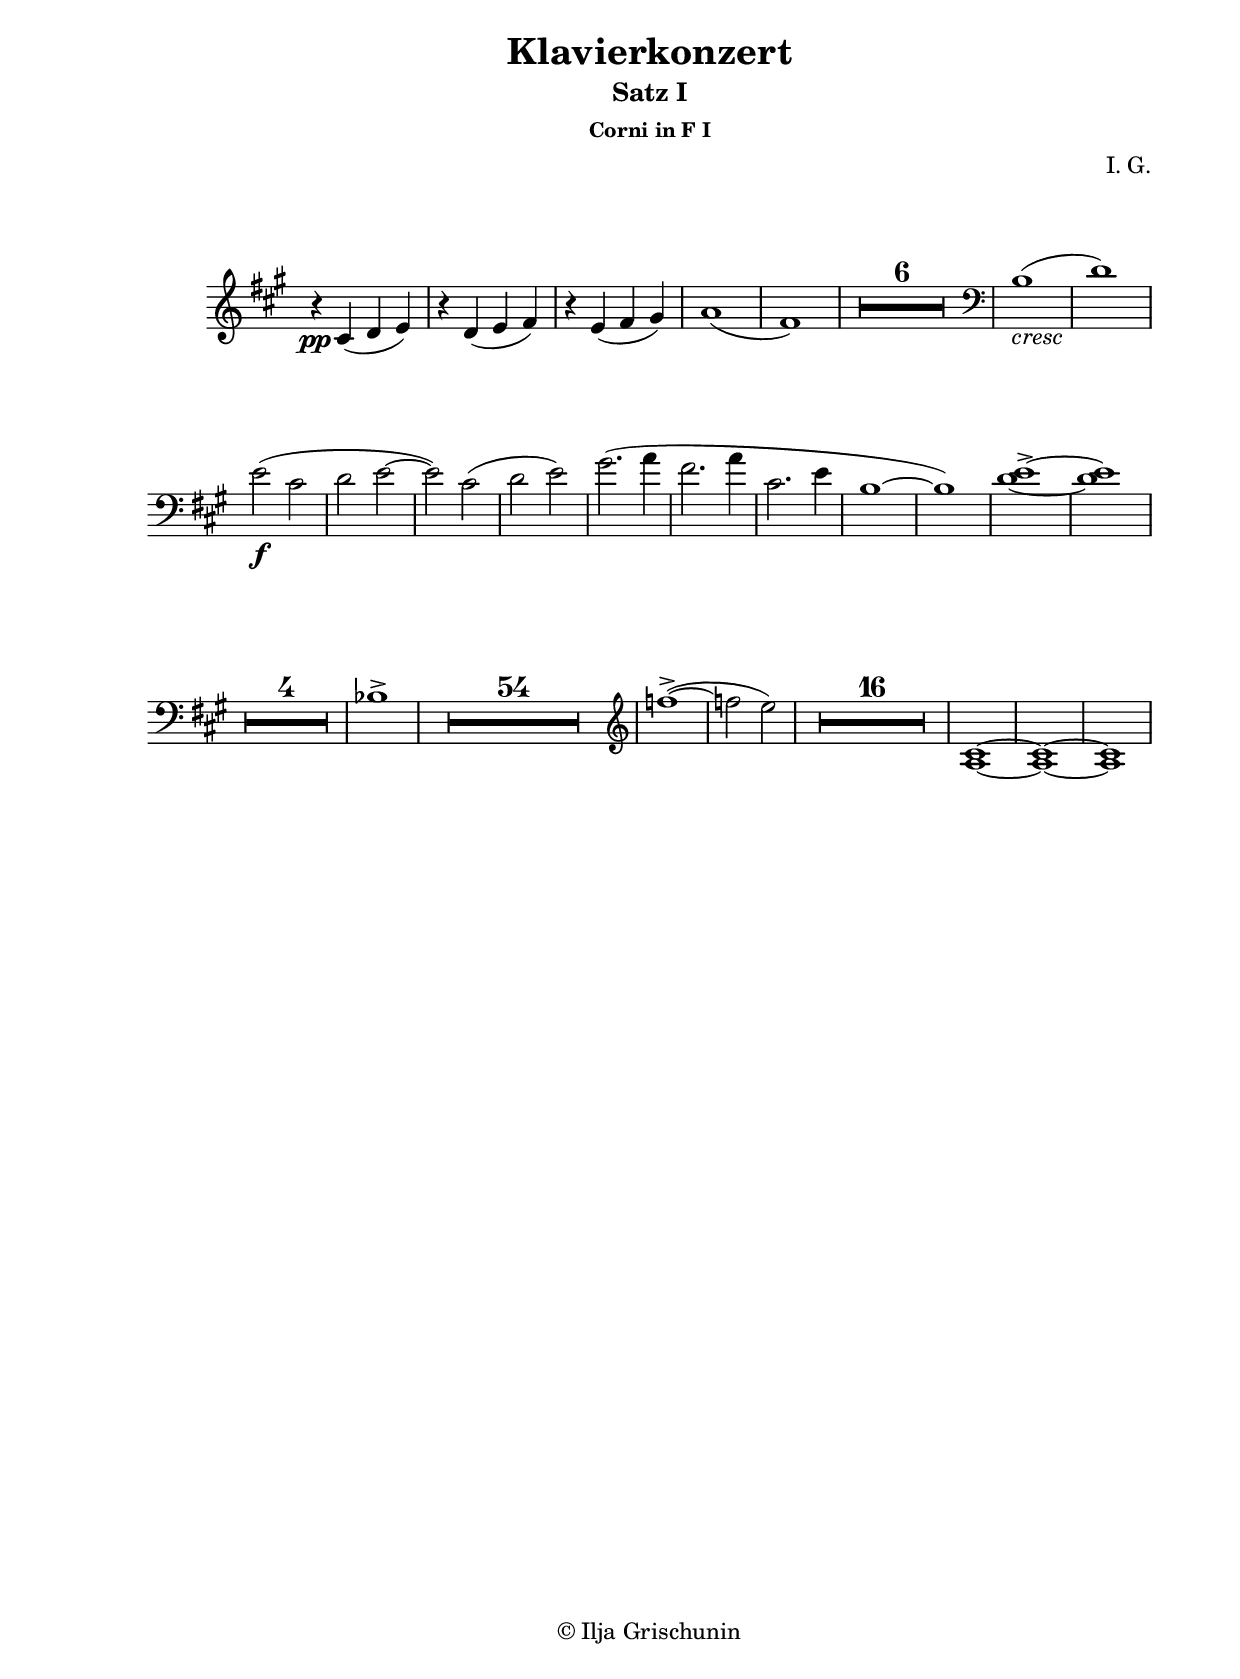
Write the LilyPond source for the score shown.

\version "2.19.15"
%\version "2.18.0"

\language "deutsch"

\header {
  title = "Klavierkonzert"
  subtitle = "Satz I"
  subsubtitle = "Corni in F I"
  composer = "I. G."
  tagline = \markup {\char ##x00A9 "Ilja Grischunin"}
}

#(ly:set-option 'relative-includes #t)

\paper {
  #(set-paper-size "a4")
  top-system-spacing.basic-distance = #25
  top-markup-spacing.basic-distance = #8
  markup-system-spacing.basic-distance = #26
  system-system-spacing.basic-distance = #20
  last-bottom-spacing.basic-distance = #25
  two-sided = ##t
  inner-margin = 25
  outer-margin = 15
}

\layout {
  indent = 10
  \context {
    \Score
    %\override BarNumber.break-visibility = ##(#f #t #t)
    \remove "Bar_number_engraver"
  }
}

\version "2.19.15"
%\version "2.18.0"

\language "deutsch"

\include "base.ly"

cornoOneMusic = \relative e' {
  \base
  \override MultiMeasureRest.expand-limit = #3
  r4\pp fis,( g a) r g( a h) r a( h cis) d1( h) R1*6  
  \clef bass
  e,1-\markup {\italic cresc}( g) a2\f( fis g a~ a) fis( g a) 
  cis2.( d4 h2. d4 fis,2. a4 e1~ e) <g a>->~ q
  R1*4 es1-> R1*54
  \clef treble
  b''1->~( b!2 a)
  R1*16
  <d,, fis>1~ q~ q
}


\score {
  \new Staff
  \transpose f c'
  \cornoOneMusic
}